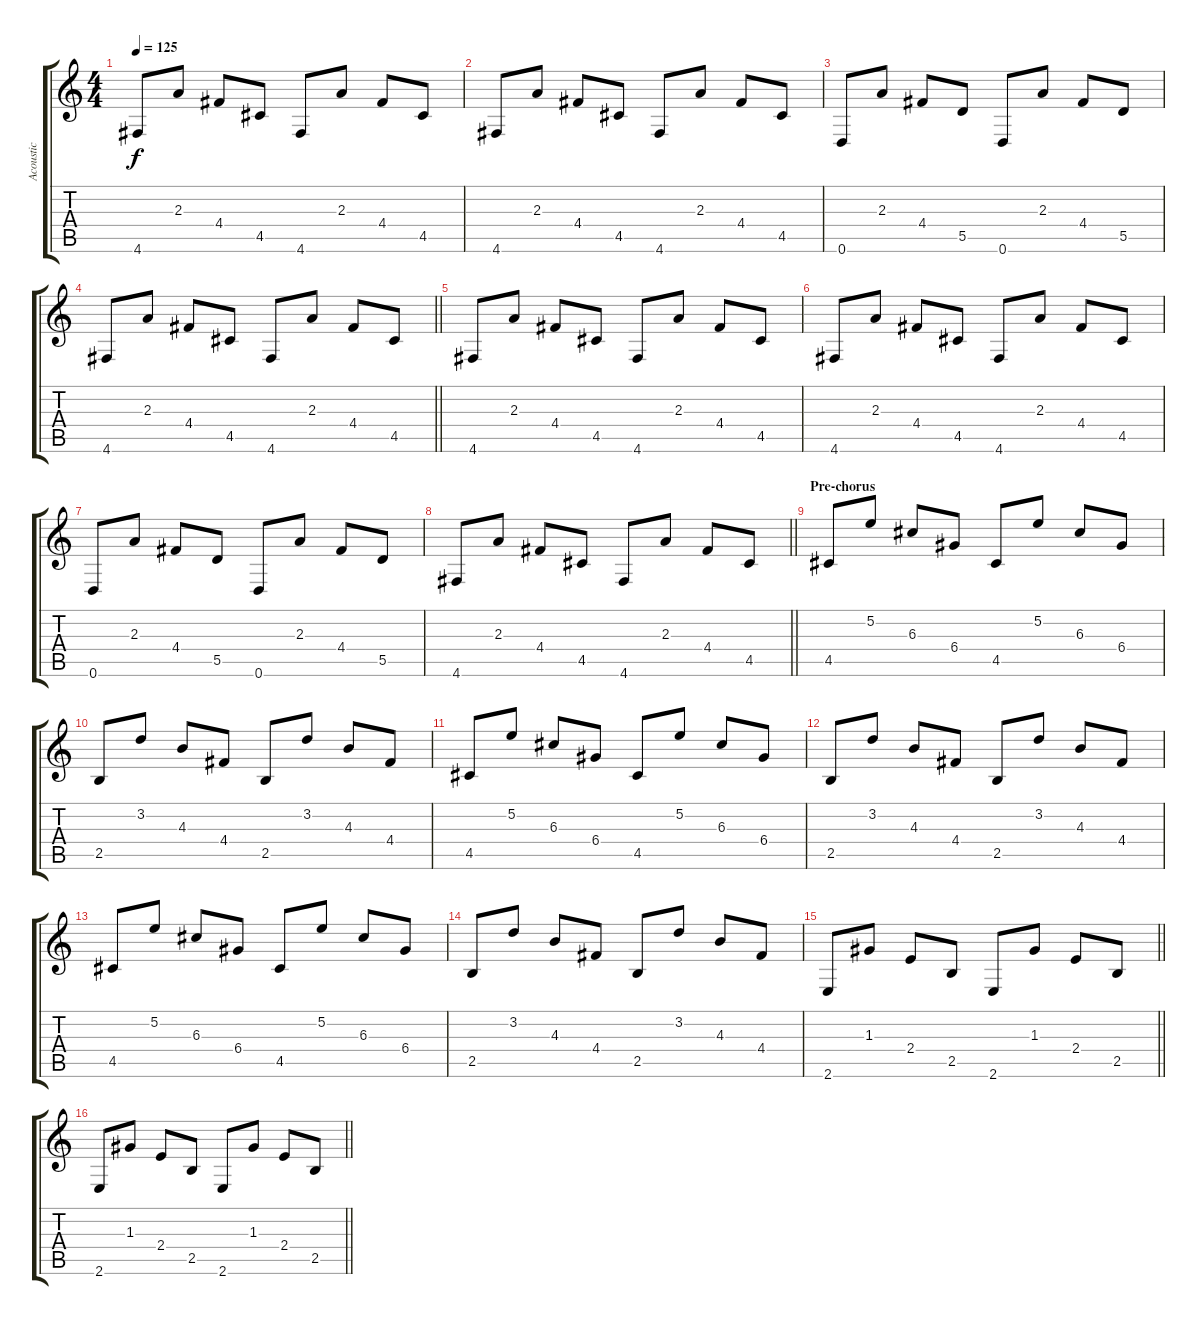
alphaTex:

\track ("Acoustic" "Acoustic") {instrument acousticguitarsteel}
\staff {score tabs}
\tuning (E4 B3 G3 D3 A2 D2) {hide}
\ts (4 4)
\tempo 125
\clef g2
\ks c
4.6.8{dy f} 2.3.8 4.4.8 4.5.8 4.6.8 2.3.8 4.4.8 4.5.8 |
4.6.8 2.3.8 4.4.8 4.5.8 4.6.8 2.3.8 4.4.8 4.5.8 |
0.6.8 2.3.8 4.4.8 5.5.8 0.6.8 2.3.8 4.4.8 5.5.8 |
\barLineRight lightlight
4.6.8 2.3.8 4.4.8 4.5.8 4.6.8 2.3.8 4.4.8 4.5.8 |
4.6.8 2.3.8 4.4.8 4.5.8 4.6.8 2.3.8 4.4.8 4.5.8 |
4.6.8 2.3.8 4.4.8 4.5.8 4.6.8 2.3.8 4.4.8 4.5.8 |
0.6.8 2.3.8 4.4.8 5.5.8 0.6.8 2.3.8 4.4.8 5.5.8 |
\barLineRight lightlight
4.6.8 2.3.8 4.4.8 4.5.8 4.6.8 2.3.8 4.4.8 4.5.8 |
\section ("" "Pre-chorus")
4.5.8 5.2.8 6.3.8 6.4.8 4.5.8 5.2.8 6.3.8 6.4.8 |
2.5.8 3.2.8 4.3.8 4.4.8 2.5.8 3.2.8 4.3.8 4.4.8 |
4.5.8 5.2.8 6.3.8 6.4.8 4.5.8 5.2.8 6.3.8 6.4.8 |
2.5.8 3.2.8 4.3.8 4.4.8 2.5.8 3.2.8 4.3.8 4.4.8 |
4.5.8 5.2.8 6.3.8 6.4.8 4.5.8 5.2.8 6.3.8 6.4.8 |
2.5.8 3.2.8 4.3.8 4.4.8 2.5.8 3.2.8 4.3.8 4.4.8 |
\barLineRight lightlight
2.6.8 1.3.8 2.4.8 2.5.8 2.6.8 1.3.8 2.4.8 2.5.8 |
\barLineRight lightlight
2.6.8 1.3.8 2.4.8 2.5.8 2.6.8 1.3.8 2.4.8 2.5.8
